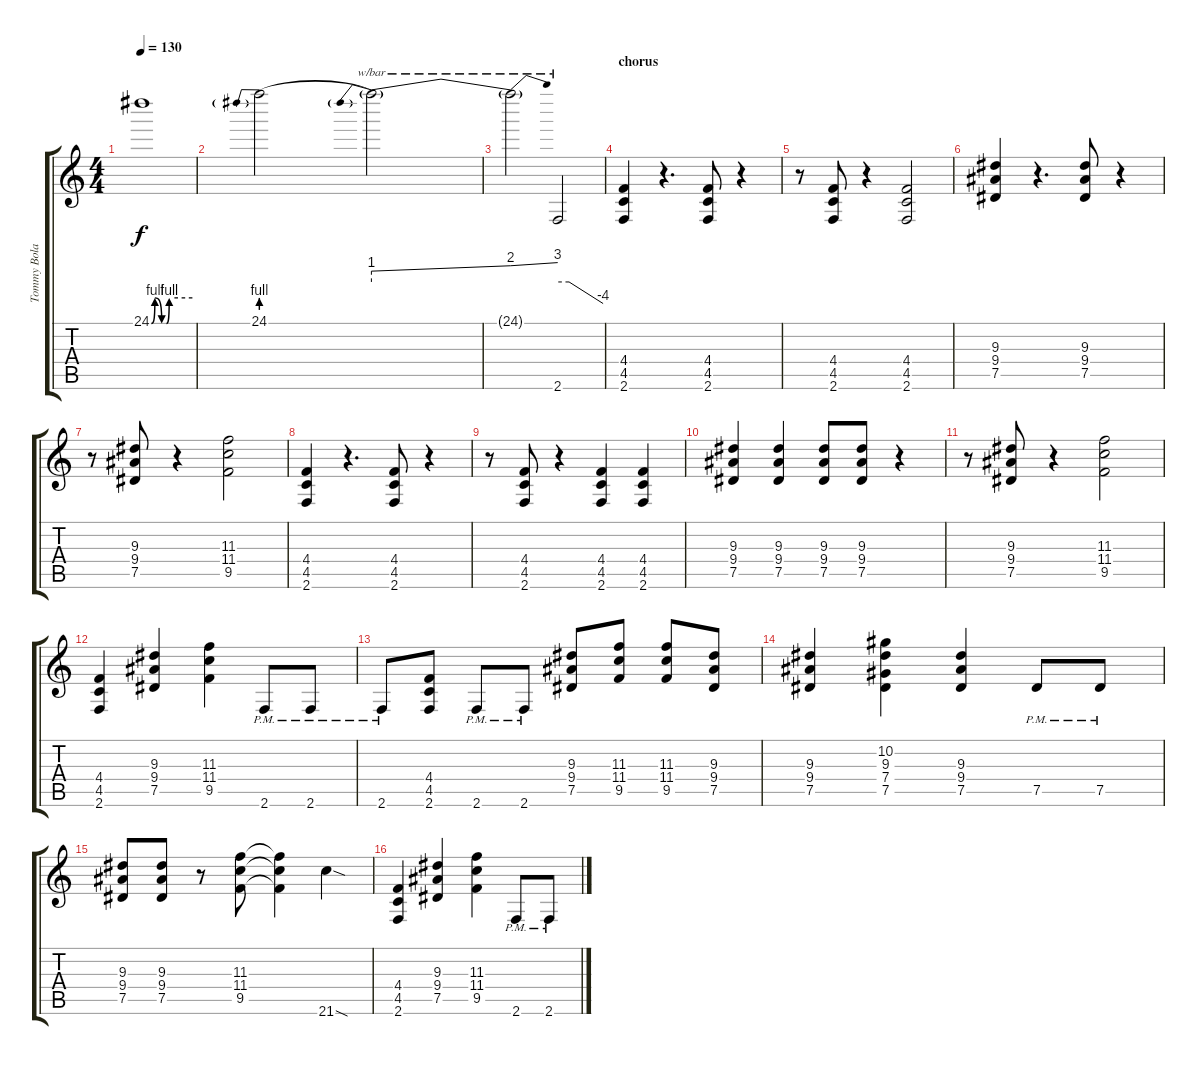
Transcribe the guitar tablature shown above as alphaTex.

\track ("Tommy Bolan" "Tommy Bola") {instrument distortionguitar}
\staff {score tabs}
\tuning (Eb4 Bb3 Gb3 Db3 Ab2 Eb2) {hide}
\ts (4 4)
\tempo 130
\clef g2
\ks c
24.1{be (custom 0 0 5 4 15 0 22 0 26 4 60 4)}.1{dy f} |
24.1{be (prebend 0 4 60 4)}.2 24.1{t}.2{tbe (predivedive default 0 4 60 8)} |
24.1{t}.2{tbe (dive default 0 8 60 12)} 2.6.2{tbe (custom default 0 0 15 0 60 -16)} |
\section ("" "chorus")
(4.4 4.5 2.6).4 r.4{d} (4.4 4.5 2.6).8 r.4 |
r.8 (4.4 4.5 2.6).8 r.4 (4.4 4.5 2.6).2 |
(9.3 9.4 7.5).4 r.4{d} (9.3 9.4 7.5).8 r.4 |
r.8 (9.3 9.4 7.5).8 r.4 (11.3 11.4 9.5).2 |
(4.4 4.5 2.6).4 r.4{d} (4.4 4.5 2.6).8 r.4 |
r.8 (4.4 4.5 2.6).8 r.4 (4.4 4.5 2.6).4 (4.4 4.5 2.6).4 |
(9.3 9.4 7.5).4 (9.3 9.4 7.5).4 (9.3 9.4 7.5).8 (9.3 9.4 7.5).8 r.4 |
r.8 (9.3 9.4 7.5).8 r.4 (11.3 11.4 9.5).2 |
(4.4 4.5 2.6).4 (9.3 9.4 7.5).4 (11.3 11.4 9.5).4 2.6{pm}.8 2.6{pm}.8 |
2.6{pm}.8 (4.4 4.5 2.6).8 2.6{pm}.8 2.6{pm}.8 (9.3 9.4 7.5).8 (11.3 11.4 9.5).8 (11.3 11.4 9.5).8 (9.3 9.4 7.5).8 |
(9.3 9.4 7.5).4 (10.2 9.3 7.4 7.5).4 (9.3 9.4 7.5).4 7.5{pm}.8 7.5{pm}.8 |
(9.3 9.4 7.5).8 (9.3 9.4 7.5).8 r.8 (11.3 11.4 9.5).8 (11.3{t} 11.4{t} 9.5{t}).4 21.6{sod}.4 |
(4.4 4.5 2.6).4 (9.3 9.4 7.5).4 (11.3 11.4 9.5).4 2.6{pm}.8 2.6{pm}.8
